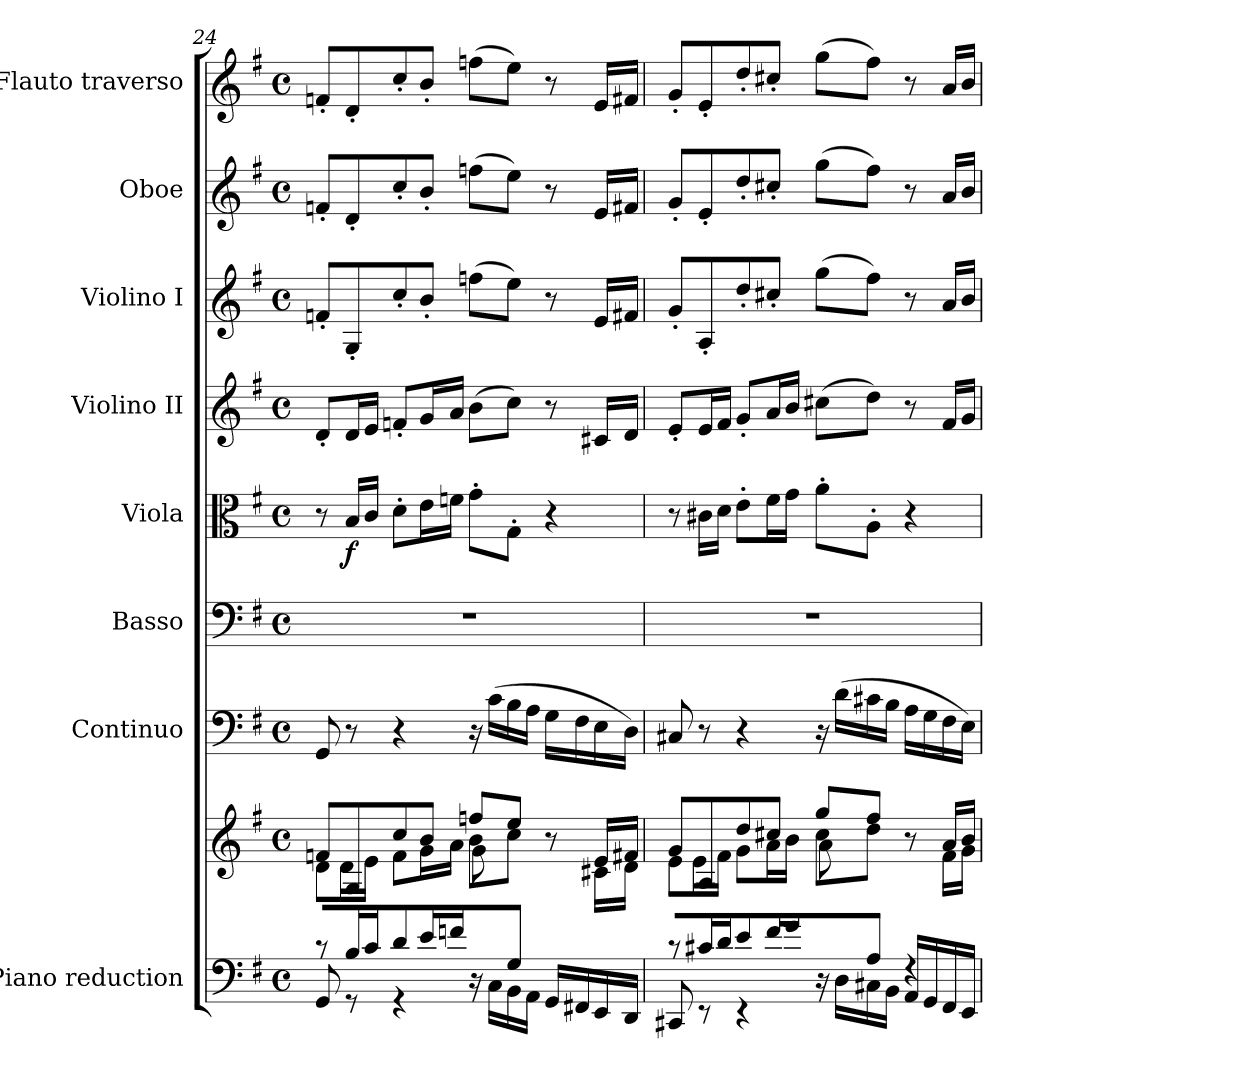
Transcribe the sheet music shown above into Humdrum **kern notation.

**kern	**kern	**kern	**kern	**kern	**dynam	**kern	**kern	**kern	**kern
*part8	*part8	*part7	*part6	*part5	*part5	*part4	*part3	*part2	*part1
*staff9	*staff8	*staff7	*staff6	*staff5	*staff5	*staff4	*staff3	*staff2	*staff1
*I"Piano reduction	*	*I"Continuo	*I"Basso	*I"Viola	*	*I"Violino II	*I"Violino I	*I"Oboe	*I"Flauto traverso
*I'Pno	*	*	*	*I'Vla	*	*I'Vln	*I'Vln	*I'Ob	*I'Fl
*clefF4	*clefG2	*clefF4	*clefF4	*clefC3	*	*clefG2	*clefG2	*clefG2	*clefG2
*k[f#]	*k[f#]	*k[f#]	*k[f#]	*k[f#]	*	*k[f#]	*k[f#]	*k[f#]	*k[f#]
*M4/4	*M4/4	*M4/4	*M4/4	*M4/4	*	*M4/4	*M4/4	*M4/4	*M4/4
*met(c)	*met(c)	*met(c)	*met(c)	*met(c)	*	*met(c)	*met(c)	*met(c)	*met(c)
=24	=24	=24	=24	=24	=24	=24	=24	=24	=24
*^	*^	*	*	*	*	*	*	*	*
*	*	*	*^	*	*	*	*	*	*	*	*
8r	8GG/	8fn/L	8d\L	2ryy	8GG/	1r	8r	.	8d'/L	8fn'/L	8fn'/L	8fn'/L
!	!	!	!	!	!	!	!	!LO:DY:b	!	!	!	!
16B/LL	8r	8G/	16d\L	.	8r	.	16B/LL	f	16d/L	8G'/	8d'/	8d'/
16c/JJ	.	.	16e\JJ	.	.	.	16c/JJ	.	16e/JJ	.	.	.
8d/L	4r	8cc/	8f\L	.	4r	.	8d'\L	.	8fn'/L	8cc'/	8cc'/	8cc'/
16e/L	.	8b/J	16g\L	.	.	.	16e\L	.	16g/L	8b'/J	8b'/J	8b'/J
16fn/JJ	.	.	16a\JJ	.	.	.	16fn\JJ	.	16a/JJ	.	.	.
8ryy	16r	8ffn/L	8b\L	8g\L	16r	.	8g'\L	.	(>8b\L	(>8ffn\L	(>8ffn\L	(>8ffn\L
.	16C\LL	.	.	.	(>16c\LL	.	.	.	.	.	.	.
8G/J	16BB\	8ee/J	8cc\J	4.ryy	16B\	.	8G'\J	.	8cc\J)	8ee\J)	8ee\J)	8ee\J)
.	16AA\JJ	.	.	.	16A\JJ	.	.	.	.	.	.	.
16GG/LL	4ryy	8r	8ryy	.	16G\LL	.	4r	.	8r	8r	8r	8r
16FF#X/	.	.	.	.	16F#\	.	.	.	.	.	.	.
16EE/	.	16e/LL	16c#X\LL	.	16E\	.	.	.	16c#X/LL	16e/LL	16e/LL	16e/LL
16DD/JJ	.	16f#X/JJ	16d\JJ	.	16D\JJ)	.	.	.	16d/JJ	16f#X/JJ	16f#X/JJ	16f#X/JJ
=25	=25	=25	=25	=25	=25	=25	=25	=25	=25	=25	=25	=25
8r	8CC#X/	8g/L	8e\L	2ryy	8C#X/	1r	8r	.	8e'/L	8g'/L	8g'/L	8g'/L
16c#X/LL	8r	8A/	16e\L	.	8r	.	16c#X\LL	.	16e/L	8A'/	8e'/	8e'/
16d/JJ	.	.	16f#\JJ	.	.	.	16d\JJ	.	16f#/JJ	.	.	.
8e/L	4r	8dd/	8g\L	.	4r	.	8e'\L	.	8g'/L	8dd'/	8dd'/	8dd'/
16f#/L	.	8cc#X/J	16a\L	.	.	.	16f#\L	.	16a/L	8cc#X'/J	8cc#X'/J	8cc#X'/J
16g/JJ	.	.	16b\JJ	.	.	.	16g\JJ	.	16b/JJ	.	.	.
8ryy	16r	8gg/L	8cc#\L	8a\L	16r	.	8a'\L	.	(>8cc#X\L	(>8gg\L	(>8gg\L	(>8gg\L
.	16D\LL	.	.	.	(>16d\LL	.	.	.	.	.	.	.
8A/J	16C#X\	8ff#/J	8dd\J	4.ryy	16c#X\	.	8A'\J	.	8dd\J)	8ff#\J)	8ff#\J)	8ff#\J)
.	16BB\JJ	.	.	.	16B\JJ	.	.	.	.	.	.	.
4rF	16AA/LL	8r	8ryy	.	16A\LL	.	4r	.	8r	8r	8r	8r
.	16GG/	.	.	.	16G\	.	.	.	.	.	.	.
.	16FF#/	16a/LL	16f#\LL	.	16F#\	.	.	.	16f#/LL	16a/LL	16a/LL	16a/LL
.	16EE/JJ	16b/JJ	16g\JJ	.	16E\JJ)	.	.	.	16g/JJ	16b/JJ	16b/JJ	16b/JJ
*v	*v	*	*	*	*	*	*	*	*	*	*	*
*	*v	*v	*v	*	*	*	*	*	*	*	*
=	=	=	=	=	=	=	=	=	=
*-	*-	*-	*-	*-	*-	*-	*-	*-	*-
